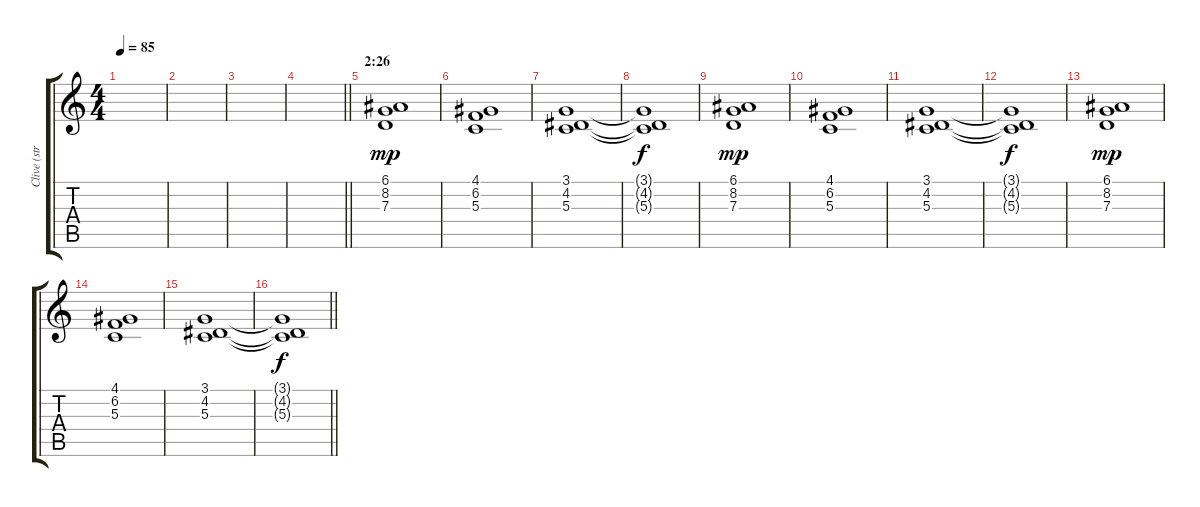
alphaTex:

\track ("Clive (strings)" "Clive (str") {instrument choiraahs}
\staff {score tabs}
\tuning (E4 B3 G3 D3 A2 E2) {hide}
\ts (4 4)
\tempo 85
\clef g2
\ks c
|
|
|
\barLineRight lightlight
|
\section ("" "2:26")
(6.1 8.2 7.3).1{dy mp instrument synthstrings1} |
(4.1 6.2 5.3).1 |
(3.1 4.2 5.3).1 |
(3.1{t} 4.2{t} 5.3{t}).1{dy f} |
(6.1 8.2 7.3).1{dy mp} |
(4.1 6.2 5.3).1 |
(3.1 4.2 5.3).1 |
(3.1{t} 4.2{t} 5.3{t}).1{dy f} |
(6.1 8.2 7.3).1{dy mp} |
(4.1 6.2 5.3).1 |
(3.1 4.2 5.3).1 |
\barLineRight lightlight
(3.1{t} 4.2{t} 5.3{t}).1{dy f}
